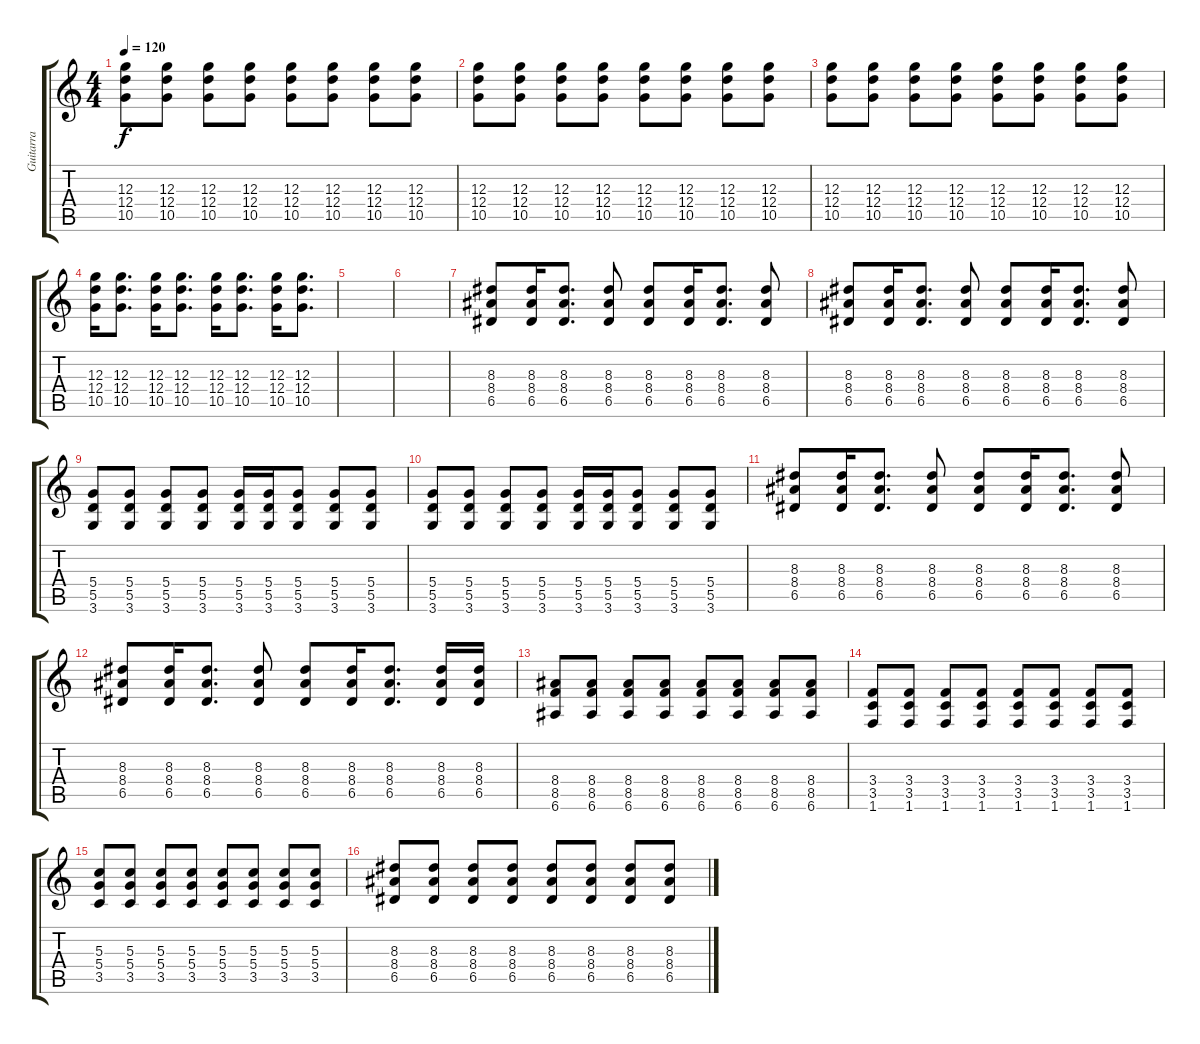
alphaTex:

\track ("Guitarra" "Guitarra") {instrument distortionguitar}
\staff {score tabs}
\tuning (E4 B3 G3 D3 A2 E2) {hide}
\ts (4 4)
\tempo 120
\clef g2
\ks c
(12.3 12.4 10.5).8{dy f} (12.3 12.4 10.5).8 (12.3 12.4 10.5).8 (12.3 12.4 10.5).8 (12.3 12.4 10.5).8 (12.3 12.4 10.5).8 (12.3 12.4 10.5).8 (12.3 12.4 10.5).8 |
(12.3 12.4 10.5).8 (12.3 12.4 10.5).8 (12.3 12.4 10.5).8 (12.3 12.4 10.5).8 (12.3 12.4 10.5).8 (12.3 12.4 10.5).8 (12.3 12.4 10.5).8 (12.3 12.4 10.5).8 |
(12.3 12.4 10.5).8 (12.3 12.4 10.5).8 (12.3 12.4 10.5).8 (12.3 12.4 10.5).8 (12.3 12.4 10.5).8 (12.3 12.4 10.5).8 (12.3 12.4 10.5).8 (12.3 12.4 10.5).8 |
(12.3 12.4 10.5).16 (12.3 12.4 10.5).8{d} (12.3 12.4 10.5).16 (12.3 12.4 10.5).8{d} (12.3 12.4 10.5).16 (12.3 12.4 10.5).8{d} (12.3 12.4 10.5).16 (12.3 12.4 10.5).8{d} |
|
|
(8.3 8.4 6.5).8 (8.3 8.4 6.5).16 (8.3 8.4 6.5).8{d} (8.3 8.4 6.5).8 (8.3 8.4 6.5).8 (8.3 8.4 6.5).16 (8.3 8.4 6.5).8{d} (8.3 8.4 6.5).8 |
(8.3 8.4 6.5).8 (8.3 8.4 6.5).16 (8.3 8.4 6.5).8{d} (8.3 8.4 6.5).8 (8.3 8.4 6.5).8 (8.3 8.4 6.5).16 (8.3 8.4 6.5).8{d} (8.3 8.4 6.5).8 |
(5.4 5.5 3.6).8 (5.4 5.5 3.6).8 (5.4 5.5 3.6).8 (5.4 5.5 3.6).8 (5.4 5.5 3.6).16 (5.4 5.5 3.6).16 (5.4 5.5 3.6).8 (5.4 5.5 3.6).8 (5.4 5.5 3.6).8 |
(5.4 5.5 3.6).8 (5.4 5.5 3.6).8 (5.4 5.5 3.6).8 (5.4 5.5 3.6).8 (5.4 5.5 3.6).16 (5.4 5.5 3.6).16 (5.4 5.5 3.6).8 (5.4 5.5 3.6).8 (5.4 5.5 3.6).8 |
(8.3 8.4 6.5).8 (8.3 8.4 6.5).16 (8.3 8.4 6.5).8{d} (8.3 8.4 6.5).8 (8.3 8.4 6.5).8 (8.3 8.4 6.5).16 (8.3 8.4 6.5).8{d} (8.3 8.4 6.5).8 |
(8.3 8.4 6.5).8 (8.3 8.4 6.5).16 (8.3 8.4 6.5).8{d} (8.3 8.4 6.5).8 (8.3 8.4 6.5).8 (8.3 8.4 6.5).16 (8.3 8.4 6.5).8{d} (8.3 8.4 6.5).16 (8.3 8.4 6.5).16 |
(8.4 8.5 6.6).8 (8.4 8.5 6.6).8 (8.4 8.5 6.6).8 (8.4 8.5 6.6).8 (8.4 8.5 6.6).8 (8.4 8.5 6.6).8 (8.4 8.5 6.6).8 (8.4 8.5 6.6).8 |
(3.4 3.5 1.6).8 (3.4 3.5 1.6).8 (3.4 3.5 1.6).8 (3.4 3.5 1.6).8 (3.4 3.5 1.6).8 (3.4 3.5 1.6).8 (3.4 3.5 1.6).8 (3.4 3.5 1.6).8 |
(5.3 5.4 3.5).8 (5.3 5.4 3.5).8 (5.3 5.4 3.5).8 (5.3 5.4 3.5).8 (5.3 5.4 3.5).8 (5.3 5.4 3.5).8 (5.3 5.4 3.5).8 (5.3 5.4 3.5).8 |
(8.3 8.4 6.5).8 (8.3 8.4 6.5).8 (8.3 8.4 6.5).8 (8.3 8.4 6.5).8 (8.3 8.4 6.5).8 (8.3 8.4 6.5).8 (8.3 8.4 6.5).8 (8.3 8.4 6.5).8
